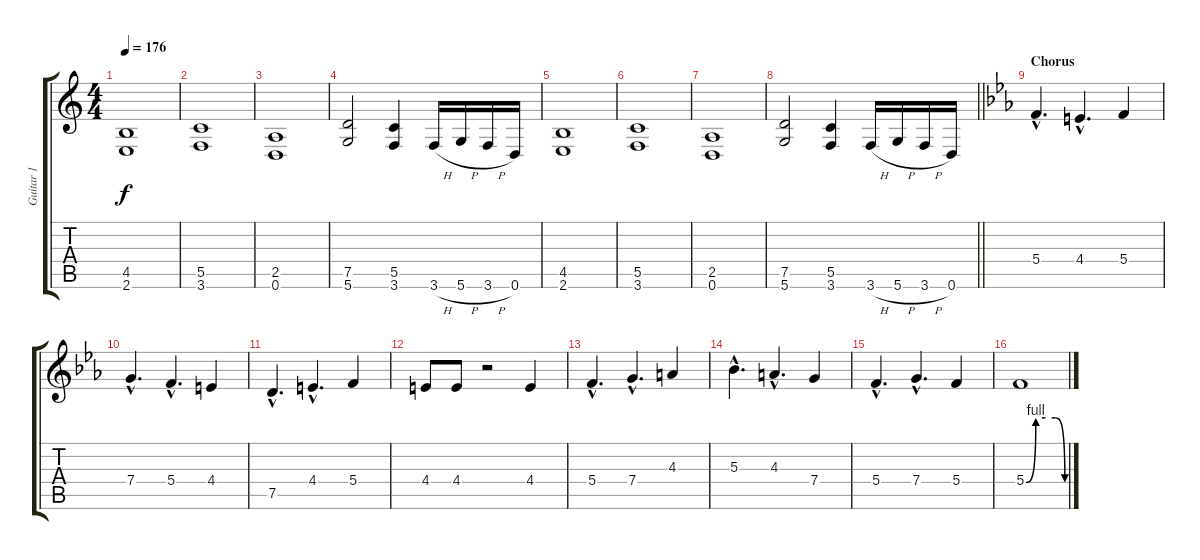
\track ("Guitar 1" "Guitar 1") {instrument distortionguitar}
\staff {score tabs}
\tuning (D4 A3 F3 C3 G2 D2) {hide}
\ts (4 4)
\tempo 176
\clef g2
\ks c
(4.5 2.6).1{dy f} |
(5.5 3.6).1 |
(2.5 0.6).1 |
(7.5 5.6).2 (5.5 3.6).4 3.6{h}.16 5.6{h}.16 3.6{h}.16 0.6.16 |
(4.5 2.6).1 |
(5.5 3.6).1 |
(2.5 0.6).1 |
\barLineRight lightlight
(7.5 5.6).2 (5.5 3.6).4 3.6{h}.16 5.6{h}.16 3.6{h}.16 0.6.16 |
\section ("" "Chorus")
\ks eb
5.4{hac}.4{d} 4.4{hac}.4{d} 5.4.4 |
7.4{hac}.4{d} 5.4{hac}.4{d} 4.4.4 |
7.5{hac}.4{d} 4.4{hac}.4{d} 5.4.4 |
4.4.8 4.4.8 r.2 4.4.4 |
5.4{hac}.4{d} 7.4{hac}.4{d} 4.3.4 |
5.3{hac}.4{d} 4.3{hac}.4{d} 7.4.4 |
5.4{hac}.4{d} 7.4{hac}.4{d} 5.4.4 |
5.4{be (custom 0 0 15 4 30 4 45 4 60 0)}.1
